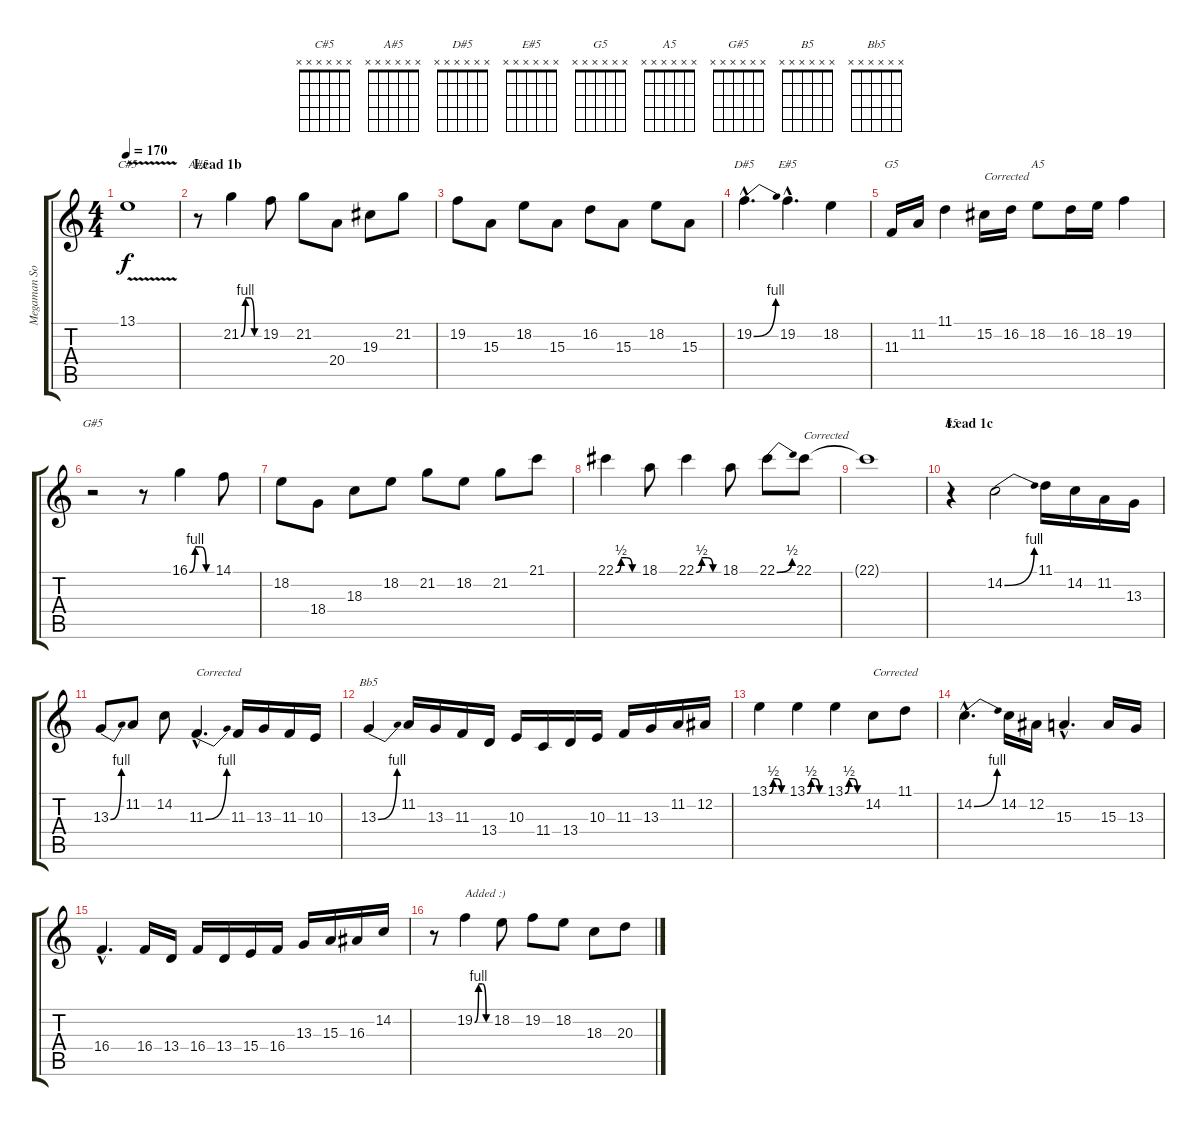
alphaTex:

\track ("Megaman Solo" "Megaman So") {instrument lead1square}
\staff {score tabs}
\tuning (Eb4 Bb3 Gb3 Db3 Ab2 Eb2) {hide}
\chord ("C#5" x x x x x x)
\chord ("A#5" x x x x x x)
\chord ("D#5" x x x x x x)
\chord ("E#5" x x x x x x)
\chord ("G5" x x x x x x)
\chord ("A5" x x x x x x)
\chord ("G#5" x x x x x x)
\chord ("B5" x x x x x x)
\chord ("Bb5" x x x x x x)
\ts (4 4)
\tempo 170
\clef g2
\ks c
13.1{v t}.1{ch "C#5" dy f} |
\section ("" "Lead 1b")
r.8{ch "A#5"} 21.2{be (custom 0 0 15 4 30 4 45 0 60 0)}.4 19.2.8 21.2.8 20.4.8 19.3.8 21.2.8 |
19.2.8 15.3.8 18.2.8 15.3.8 16.2.8 15.3.8 18.2.8 15.3.8 |
19.2{be (bend 0 0 60 4) hac}.4{d ch "D#5"} 19.2{hac}.4{d ch "E#5"} 18.2.4 |
11.3.16{ch "G5"} 11.2.16 11.1.4 15.2.16{txt "Corrected"} 16.2.16 18.2.8{ch "A5"} 16.2.16 18.2.16 19.2.4 |
r.2{ch "G#5"} r.8 16.1{be (custom 0 0 15 4 30 4 45 0 60 0)}.4 14.1.8 |
18.2.8 18.4.8 18.3.8 18.2.8 21.2.8 18.2.8 21.2.8 21.1.8 |
22.1{be (custom 0 0 15 2 30 2 45 0 60 0)}.4 18.1.8 22.1{be (custom 0 0 15 2 30 2 45 0 60 0)}.4 18.1.8 22.1{be (bend 0 0 60 2)}.8 22.1.8{txt "Corrected"} |
22.1{t}.1 |
\section ("" "Lead 1c")
r.4{ch "B5"} 14.2{be (bend 0 0 60 4)}.2 11.1.16 14.2.16 11.2.16 13.3.16 |
13.3{be (bend 0 0 60 4)}.8 11.2.8 14.2.8 11.3{be (bend 0 0 60 4) hac}.4{d txt "Corrected"} 11.3.16 13.3.16 11.3.16 10.3.16 |
13.3{be (bend 0 0 60 4)}.4{ch "Bb5"} 11.2.16 13.3.16 11.3.16 13.4.16 10.3.16 11.4.16 13.4.16 10.3.16 11.3.16 13.3.16 11.2.16 12.2.16 |
13.1{be (custom 0 0 15 2 30 2 45 0 60 0)}.4 13.1{be (custom 0 0 15 2 30 2 45 0 60 0)}.4 13.1{be (custom 0 0 15 2 30 2 45 0 60 0)}.4 14.2.8{txt "Corrected"} 11.1.8 |
14.2{be (bend 0 0 60 4) hac}.4{d} 14.2.16 12.2.16 15.3{hac}.4{d} 15.3.16 13.3.16 |
16.4{hac}.4{d} 16.4.16 13.4.16 16.4.16 13.4.16 15.4.16 16.4.16 13.3.16 15.3.16 16.3.16 14.2.16 |
r.8 19.2{be (custom 0 0 15 4 30 4 45 0 60 0)}.4{txt "Added :)"} 18.2.8 19.2.8 18.2.8 18.3.8 20.3.8
